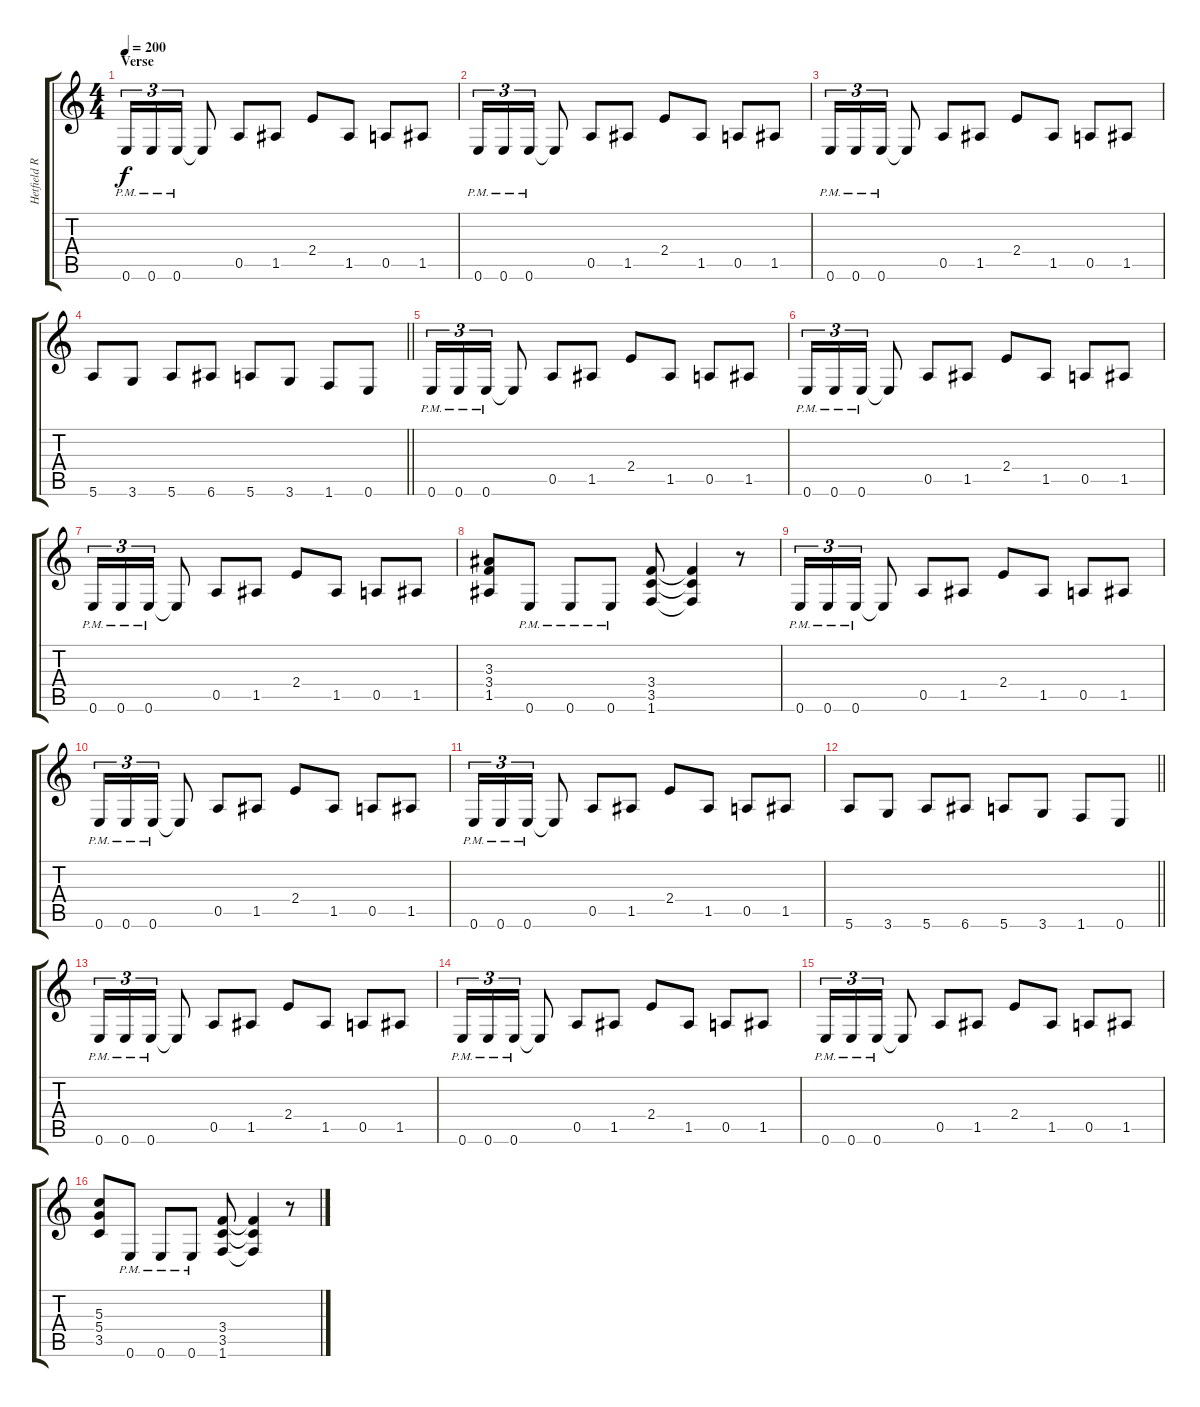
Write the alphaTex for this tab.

\track ("Hetfield Rythem" "Hetfield R") {instrument distortionguitar}
\staff {score tabs}
\tuning (E4 B3 G3 D3 A2 E2) {hide}
\ts (4 4)
\section ("" "Verse")
\tempo 200
\clef g2
\ks c
0.6{pm}.16{tu (3 2) dy f} 0.6{pm}.16{tu (3 2)} 0.6{pm}.16{tu (3 2)} 0.6{t}.8 0.5.8 1.5.8 2.4.8 1.5.8 0.5.8 1.5.8 |
0.6{pm}.16{tu (3 2)} 0.6{pm}.16{tu (3 2)} 0.6{pm}.16{tu (3 2)} 0.6{t}.8 0.5.8 1.5.8 2.4.8 1.5.8 0.5.8 1.5.8 |
0.6{pm}.16{tu (3 2)} 0.6{pm}.16{tu (3 2)} 0.6{pm}.16{tu (3 2)} 0.6{t}.8 0.5.8 1.5.8 2.4.8 1.5.8 0.5.8 1.5.8 |
\barLineRight lightlight
5.6.8 3.6.8 5.6.8 6.6.8 5.6.8 3.6.8 1.6.8 0.6.8 |
0.6{pm}.16{tu (3 2)} 0.6{pm}.16{tu (3 2)} 0.6{pm}.16{tu (3 2)} 0.6{t}.8 0.5.8 1.5.8 2.4.8 1.5.8 0.5.8 1.5.8 |
0.6{pm}.16{tu (3 2)} 0.6{pm}.16{tu (3 2)} 0.6{pm}.16{tu (3 2)} 0.6{t}.8 0.5.8 1.5.8 2.4.8 1.5.8 0.5.8 1.5.8 |
0.6{pm}.16{tu (3 2)} 0.6{pm}.16{tu (3 2)} 0.6{pm}.16{tu (3 2)} 0.6{t}.8 0.5.8 1.5.8 2.4.8 1.5.8 0.5.8 1.5.8 |
(3.3 3.4 1.5).8 0.6{pm}.8 0.6{pm}.8 0.6{pm}.8 (3.4 3.5 1.6).8 (3.4{t} 3.5{t} 1.6{t}).4 r.8 |
0.6{pm}.16{tu (3 2)} 0.6{pm}.16{tu (3 2)} 0.6{pm}.16{tu (3 2)} 0.6{t}.8 0.5.8 1.5.8 2.4.8 1.5.8 0.5.8 1.5.8 |
0.6{pm}.16{tu (3 2)} 0.6{pm}.16{tu (3 2)} 0.6{pm}.16{tu (3 2)} 0.6{t}.8 0.5.8 1.5.8 2.4.8 1.5.8 0.5.8 1.5.8 |
0.6{pm}.16{tu (3 2)} 0.6{pm}.16{tu (3 2)} 0.6{pm}.16{tu (3 2)} 0.6{t}.8 0.5.8 1.5.8 2.4.8 1.5.8 0.5.8 1.5.8 |
\barLineRight lightlight
5.6.8 3.6.8 5.6.8 6.6.8 5.6.8 3.6.8 1.6.8 0.6.8 |
0.6{pm}.16{tu (3 2)} 0.6{pm}.16{tu (3 2)} 0.6{pm}.16{tu (3 2)} 0.6{t}.8 0.5.8 1.5.8 2.4.8 1.5.8 0.5.8 1.5.8 |
0.6{pm}.16{tu (3 2)} 0.6{pm}.16{tu (3 2)} 0.6{pm}.16{tu (3 2)} 0.6{t}.8 0.5.8 1.5.8 2.4.8 1.5.8 0.5.8 1.5.8 |
0.6{pm}.16{tu (3 2)} 0.6{pm}.16{tu (3 2)} 0.6{pm}.16{tu (3 2)} 0.6{t}.8 0.5.8 1.5.8 2.4.8 1.5.8 0.5.8 1.5.8 |
(5.3 5.4 3.5).8 0.6{pm}.8 0.6{pm}.8 0.6{pm}.8 (3.4 3.5 1.6).8 (3.4{t} 3.5{t} 1.6{t}).4 r.8
